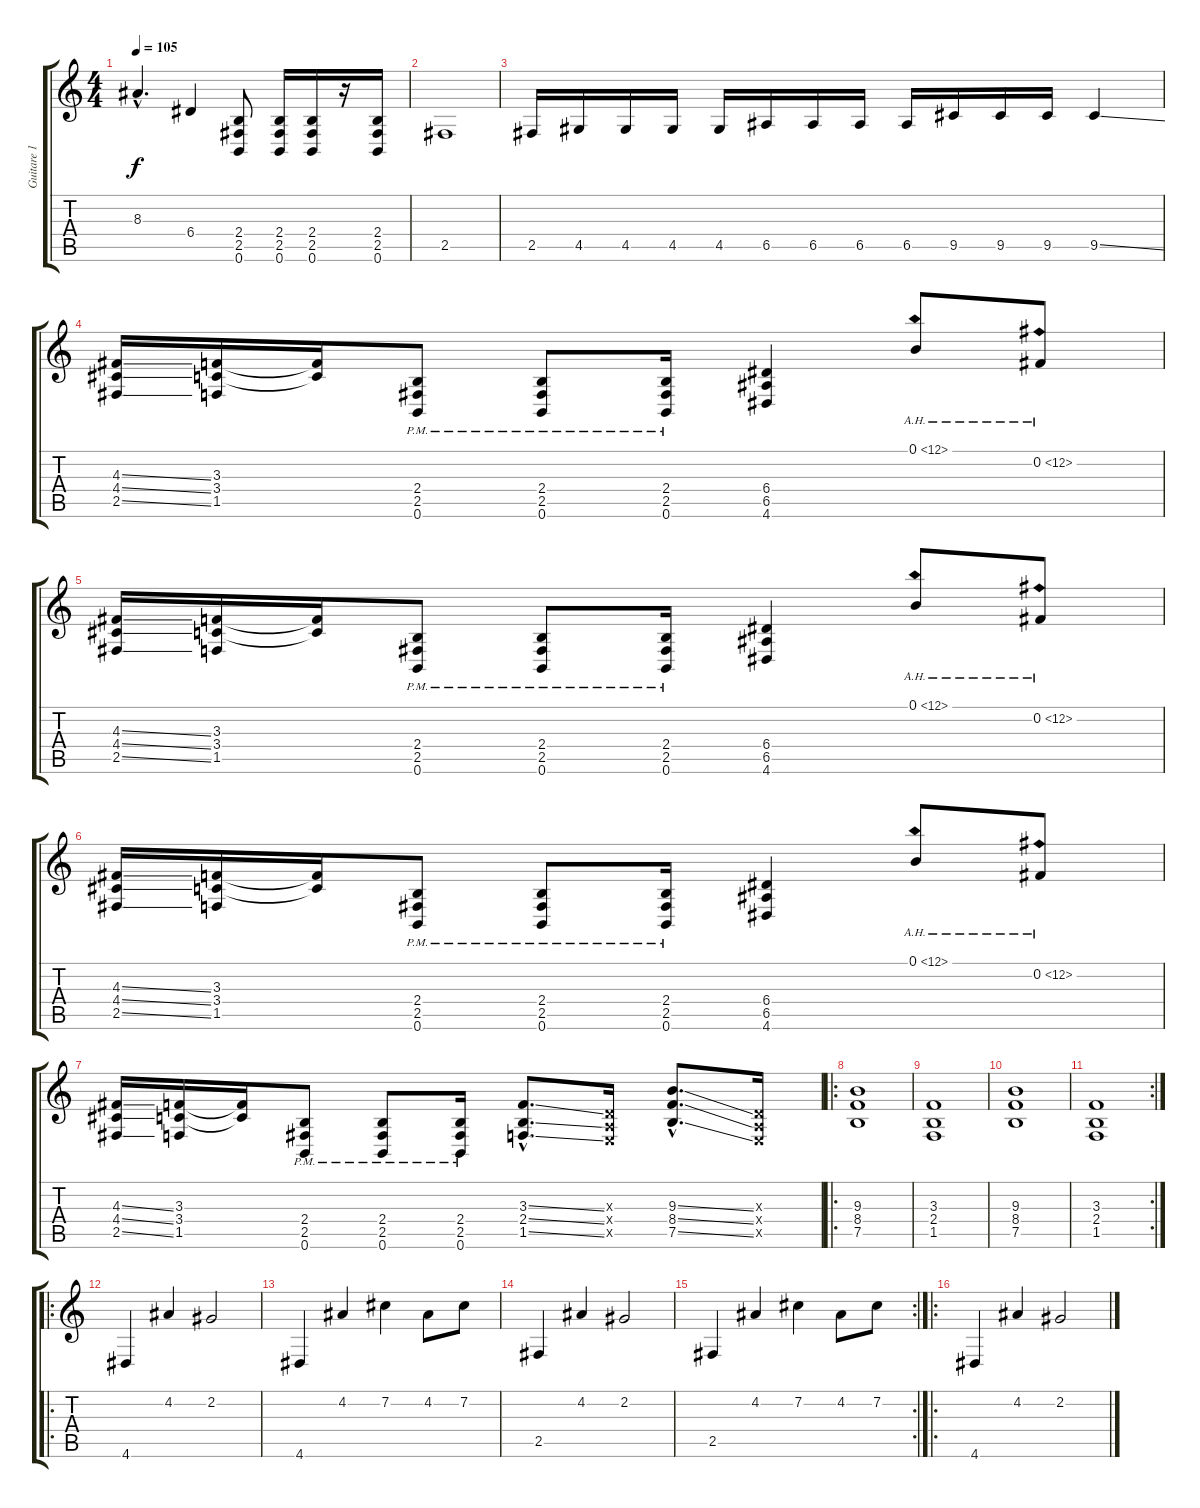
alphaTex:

\track ("Guitare 1" "Guitare 1") {instrument distortionguitar}
\staff {score tabs}
\tuning (B3 Gb3 D3 A2 E2 B1) {hide}
\ts (4 4)
\tempo 105
\clef g2
\ks c
8.3{hac}.4{d dy f} 6.4.4 (2.4 2.5 0.6).8 (2.4 2.5 0.6).16 (2.4 2.5 0.6).16 r.16 (2.4 2.5 0.6).16 |
2.5.1 |
2.5.16 4.5.16 4.5.16 4.5.16 4.5.16 6.5.16 6.5.16 6.5.16 6.5.16 9.5.16 9.5.16 9.5.16 9.5{ss}.4 |
(4.3{ss} 4.4{ss} 2.5{ss}).16 (3.3 3.4 1.5).16 (3.3{t} 3.4{t}).16 (2.4{pm} 2.5{pm} 0.6{pm}).8 (2.4{pm} 2.5{pm} 0.6{pm}).8 (2.4{pm} 2.5{pm} 0.6{pm}).16 (6.4 6.5 4.6).4 0.1{ah 12}.8 0.2{ah 12}.8 |
(4.3{ss} 4.4{ss} 2.5{ss}).16 (3.3 3.4 1.5).16 (3.3{t} 3.4{t}).16 (2.4{pm} 2.5{pm} 0.6{pm}).8 (2.4{pm} 2.5{pm} 0.6{pm}).8 (2.4{pm} 2.5{pm} 0.6{pm}).16 (6.4 6.5 4.6).4 0.1{ah 12}.8 0.2{ah 12}.8 |
(4.3{ss} 4.4{ss} 2.5{ss}).16 (3.3 3.4 1.5).16 (3.3{t} 3.4{t}).16 (2.4{pm} 2.5{pm} 0.6{pm}).8 (2.4{pm} 2.5{pm} 0.6{pm}).8 (2.4{pm} 2.5{pm} 0.6{pm}).16 (6.4 6.5 4.6).4 0.1{ah 12}.8 0.2{ah 12}.8 |
(4.3{ss} 4.4{ss} 2.5{ss}).16 (3.3 3.4 1.5).16 (3.3{t} 3.4{t}).16 (2.4{pm} 2.5{pm} 0.6{pm}).8 (2.4{pm} 2.5{pm} 0.6{pm}).8 (2.4{pm} 2.5{pm} 0.6{pm}).16 (3.3{ss hac} 2.4{ss hac} 1.5{ss hac}).8{d} (0.3{x} 0.4{x} 0.5{x}).16 (9.3{ss hac} 8.4{ss hac} 7.5{ss hac}).8{d} (0.3{x} 0.4{x} 0.5{x}).16 |
\ro
(9.3 8.4 7.5).1 |
(3.3 2.4 1.5).1 |
(9.3 8.4 7.5).1 |
\rc 2
(3.3 2.4 1.5).1 |
\ro
4.6.4{instrument electricguitarjazz} 4.2.4 2.2.2 |
4.6.4 4.2.4 7.2.4 4.2.8 7.2.8 |
2.5.4{instrument electricguitarjazz} 4.2.4 2.2.2 |
\rc 2
2.5.4 4.2.4 7.2.4 4.2.8 7.2.8 |
\ro
4.6.4{instrument electricguitarjazz} 4.2.4 2.2.2
